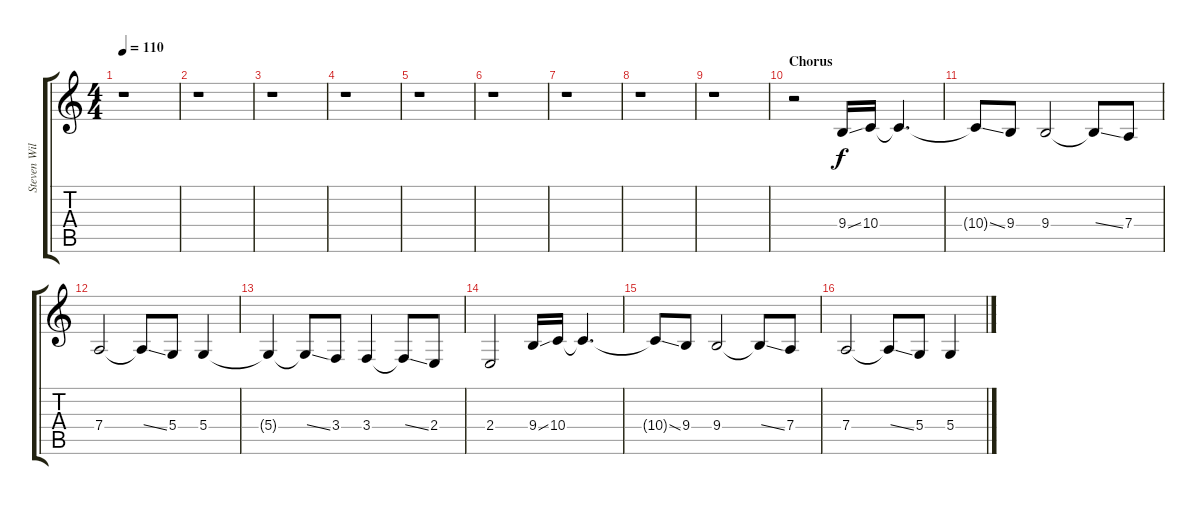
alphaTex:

\track ("Steven Wilson - Vocals" "Steven Wil") {instrument flute}
\staff {score tabs}
\tuning (E4 B3 G3 D3 A2 E2) {hide}
\ts (4 4)
\tempo 110
\clef g2
\ks c
r.1{dy f} |
r.1 |
r.1 |
r.1 |
r.1 |
r.1 |
r.1 |
r.1 |
r.1 |
\section ("" "Chorus")
r.2 9.4{ss}.16 10.4.16 10.4{t}.4{d} |
10.4{ss t}.8 9.4.8 9.4.2 9.4{ss t}.8 7.4.8 |
7.4.2 7.4{ss t}.8 5.4.8 5.4.4 |
5.4{t}.4 5.4{ss t}.8 3.4.8 3.4.4 3.4{ss t}.8 2.4.8 |
2.4.2 9.4{ss}.16 10.4.16 10.4{t}.4{d} |
10.4{ss t}.8 9.4.8 9.4.2 9.4{ss t}.8 7.4.8 |
7.4.2 7.4{ss t}.8 5.4.8 5.4.4
